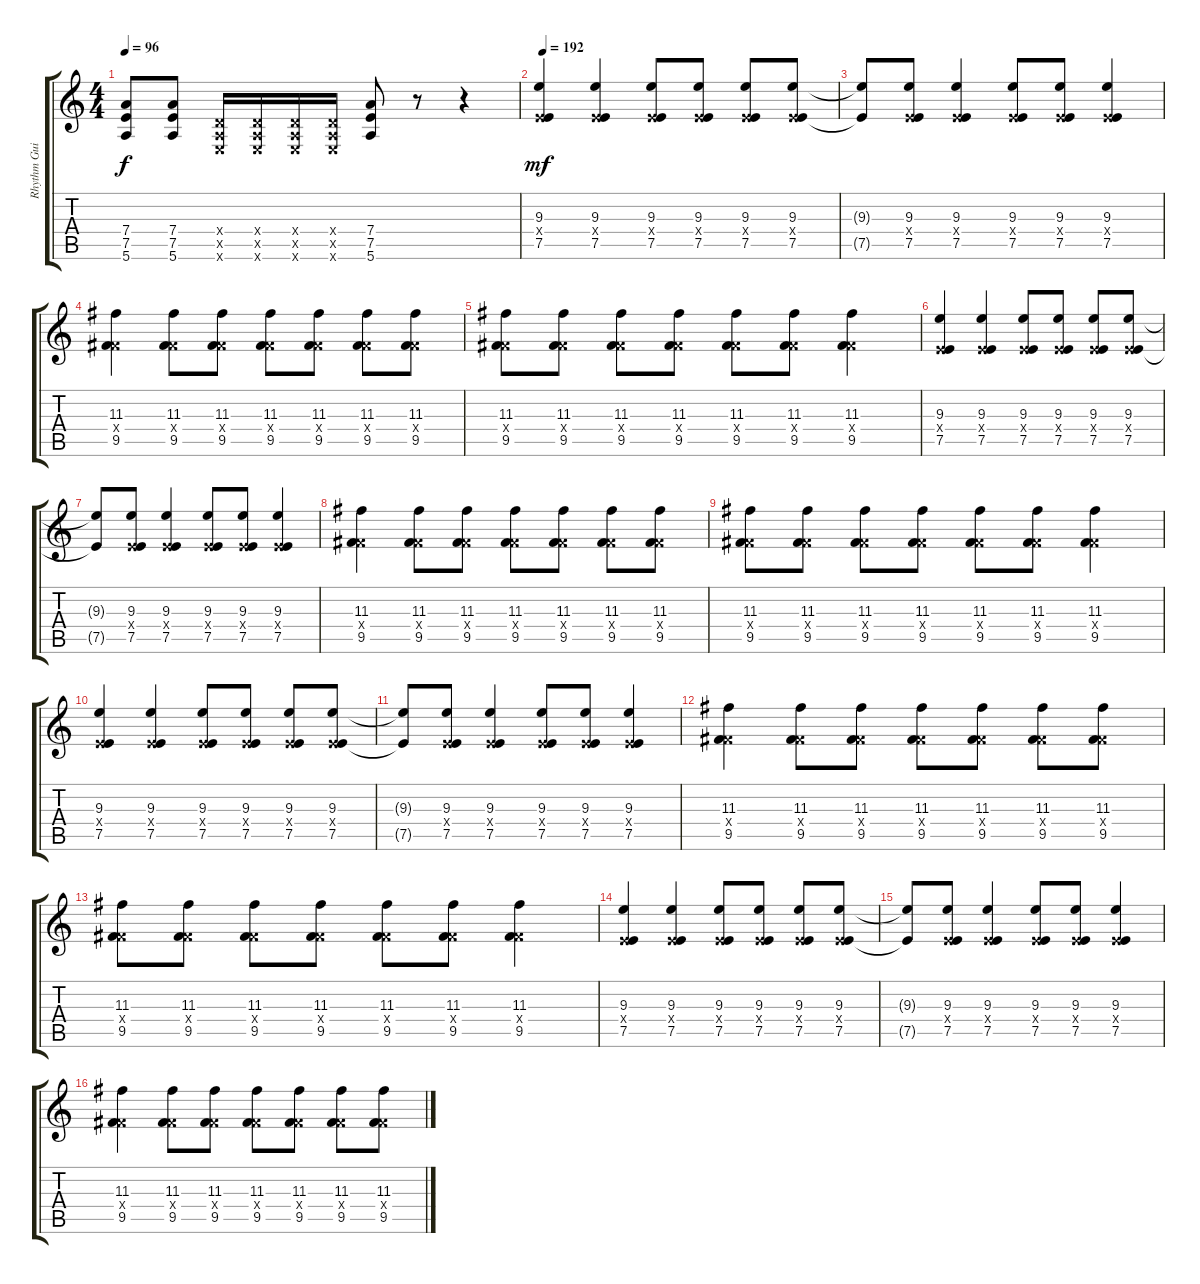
\track ("Rhythm Guitar  " "Rhythm Gui") {instrument overdrivenguitar}
\staff {score tabs}
\tuning (E4 B3 G3 D3 A2 E2) {hide}
\ts (4 4)
\tempo 96
\clef g2
\ks c
(7.4 7.5 5.6).8{dy f} (7.4 7.5 5.6).8 (0.4{x} 0.5{x} 0.6{x}).16 (0.4{x} 0.5{x} 0.6{x}).16 (0.4{x} 0.5{x} 0.6{x}).16 (0.4{x} 0.5{x} 0.6{x}).16 (7.4 7.5 5.6).8 r.8 r.4 |
\tempo 192
(9.3 2.4{x} 7.5).4{dy mf} (9.3 2.4{x} 7.5).4 (9.3 2.4{x} 7.5).8 (9.3 2.4{x} 7.5).8 (9.3 2.4{x} 7.5).8 (9.3 2.4{x} 7.5).8 |
(9.3{t} 7.5{t}).8 (9.3 2.4{x} 7.5).8 (9.3 2.4{x} 7.5).4 (9.3 2.4{x} 7.5).8 (9.3 2.4{x} 7.5).8 (9.3 2.4{x} 7.5).4 |
(11.3 4.4{x} 9.5).4 (11.3 4.4{x} 9.5).8 (11.3 4.4{x} 9.5).8 (11.3 4.4{x} 9.5).8 (11.3 4.4{x} 9.5).8 (11.3 4.4{x} 9.5).8 (11.3 4.4{x} 9.5).8 |
(11.3 4.4{x} 9.5).8 (11.3 4.4{x} 9.5).8 (11.3 4.4{x} 9.5).8 (11.3 4.4{x} 9.5).8 (11.3 4.4{x} 9.5).8 (11.3 4.4{x} 9.5).8 (11.3 4.4{x} 9.5).4 |
(9.3 2.4{x} 7.5).4 (9.3 2.4{x} 7.5).4 (9.3 2.4{x} 7.5).8 (9.3 2.4{x} 7.5).8 (9.3 2.4{x} 7.5).8 (9.3 2.4{x} 7.5).8 |
(9.3{t} 7.5{t}).8 (9.3 2.4{x} 7.5).8 (9.3 2.4{x} 7.5).4 (9.3 2.4{x} 7.5).8 (9.3 2.4{x} 7.5).8 (9.3 2.4{x} 7.5).4 |
(11.3 4.4{x} 9.5).4 (11.3 4.4{x} 9.5).8 (11.3 4.4{x} 9.5).8 (11.3 4.4{x} 9.5).8 (11.3 4.4{x} 9.5).8 (11.3 4.4{x} 9.5).8 (11.3 4.4{x} 9.5).8 |
(11.3 4.4{x} 9.5).8 (11.3 4.4{x} 9.5).8 (11.3 4.4{x} 9.5).8 (11.3 4.4{x} 9.5).8 (11.3 4.4{x} 9.5).8 (11.3 4.4{x} 9.5).8 (11.3 4.4{x} 9.5).4 |
(9.3 2.4{x} 7.5).4 (9.3 2.4{x} 7.5).4 (9.3 2.4{x} 7.5).8 (9.3 2.4{x} 7.5).8 (9.3 2.4{x} 7.5).8 (9.3 2.4{x} 7.5).8 |
(9.3{t} 7.5{t}).8 (9.3 2.4{x} 7.5).8 (9.3 2.4{x} 7.5).4 (9.3 2.4{x} 7.5).8 (9.3 2.4{x} 7.5).8 (9.3 2.4{x} 7.5).4 |
(11.3 4.4{x} 9.5).4 (11.3 4.4{x} 9.5).8 (11.3 4.4{x} 9.5).8 (11.3 4.4{x} 9.5).8 (11.3 4.4{x} 9.5).8 (11.3 4.4{x} 9.5).8 (11.3 4.4{x} 9.5).8 |
(11.3 4.4{x} 9.5).8 (11.3 4.4{x} 9.5).8 (11.3 4.4{x} 9.5).8 (11.3 4.4{x} 9.5).8 (11.3 4.4{x} 9.5).8 (11.3 4.4{x} 9.5).8 (11.3 4.4{x} 9.5).4 |
(9.3 2.4{x} 7.5).4 (9.3 2.4{x} 7.5).4 (9.3 2.4{x} 7.5).8 (9.3 2.4{x} 7.5).8 (9.3 2.4{x} 7.5).8 (9.3 2.4{x} 7.5).8 |
(9.3{t} 7.5{t}).8 (9.3 2.4{x} 7.5).8 (9.3 2.4{x} 7.5).4 (9.3 2.4{x} 7.5).8 (9.3 2.4{x} 7.5).8 (9.3 2.4{x} 7.5).4 |
(11.3 4.4{x} 9.5).4 (11.3 4.4{x} 9.5).8 (11.3 4.4{x} 9.5).8 (11.3 4.4{x} 9.5).8 (11.3 4.4{x} 9.5).8 (11.3 4.4{x} 9.5).8 (11.3 4.4{x} 9.5).8
